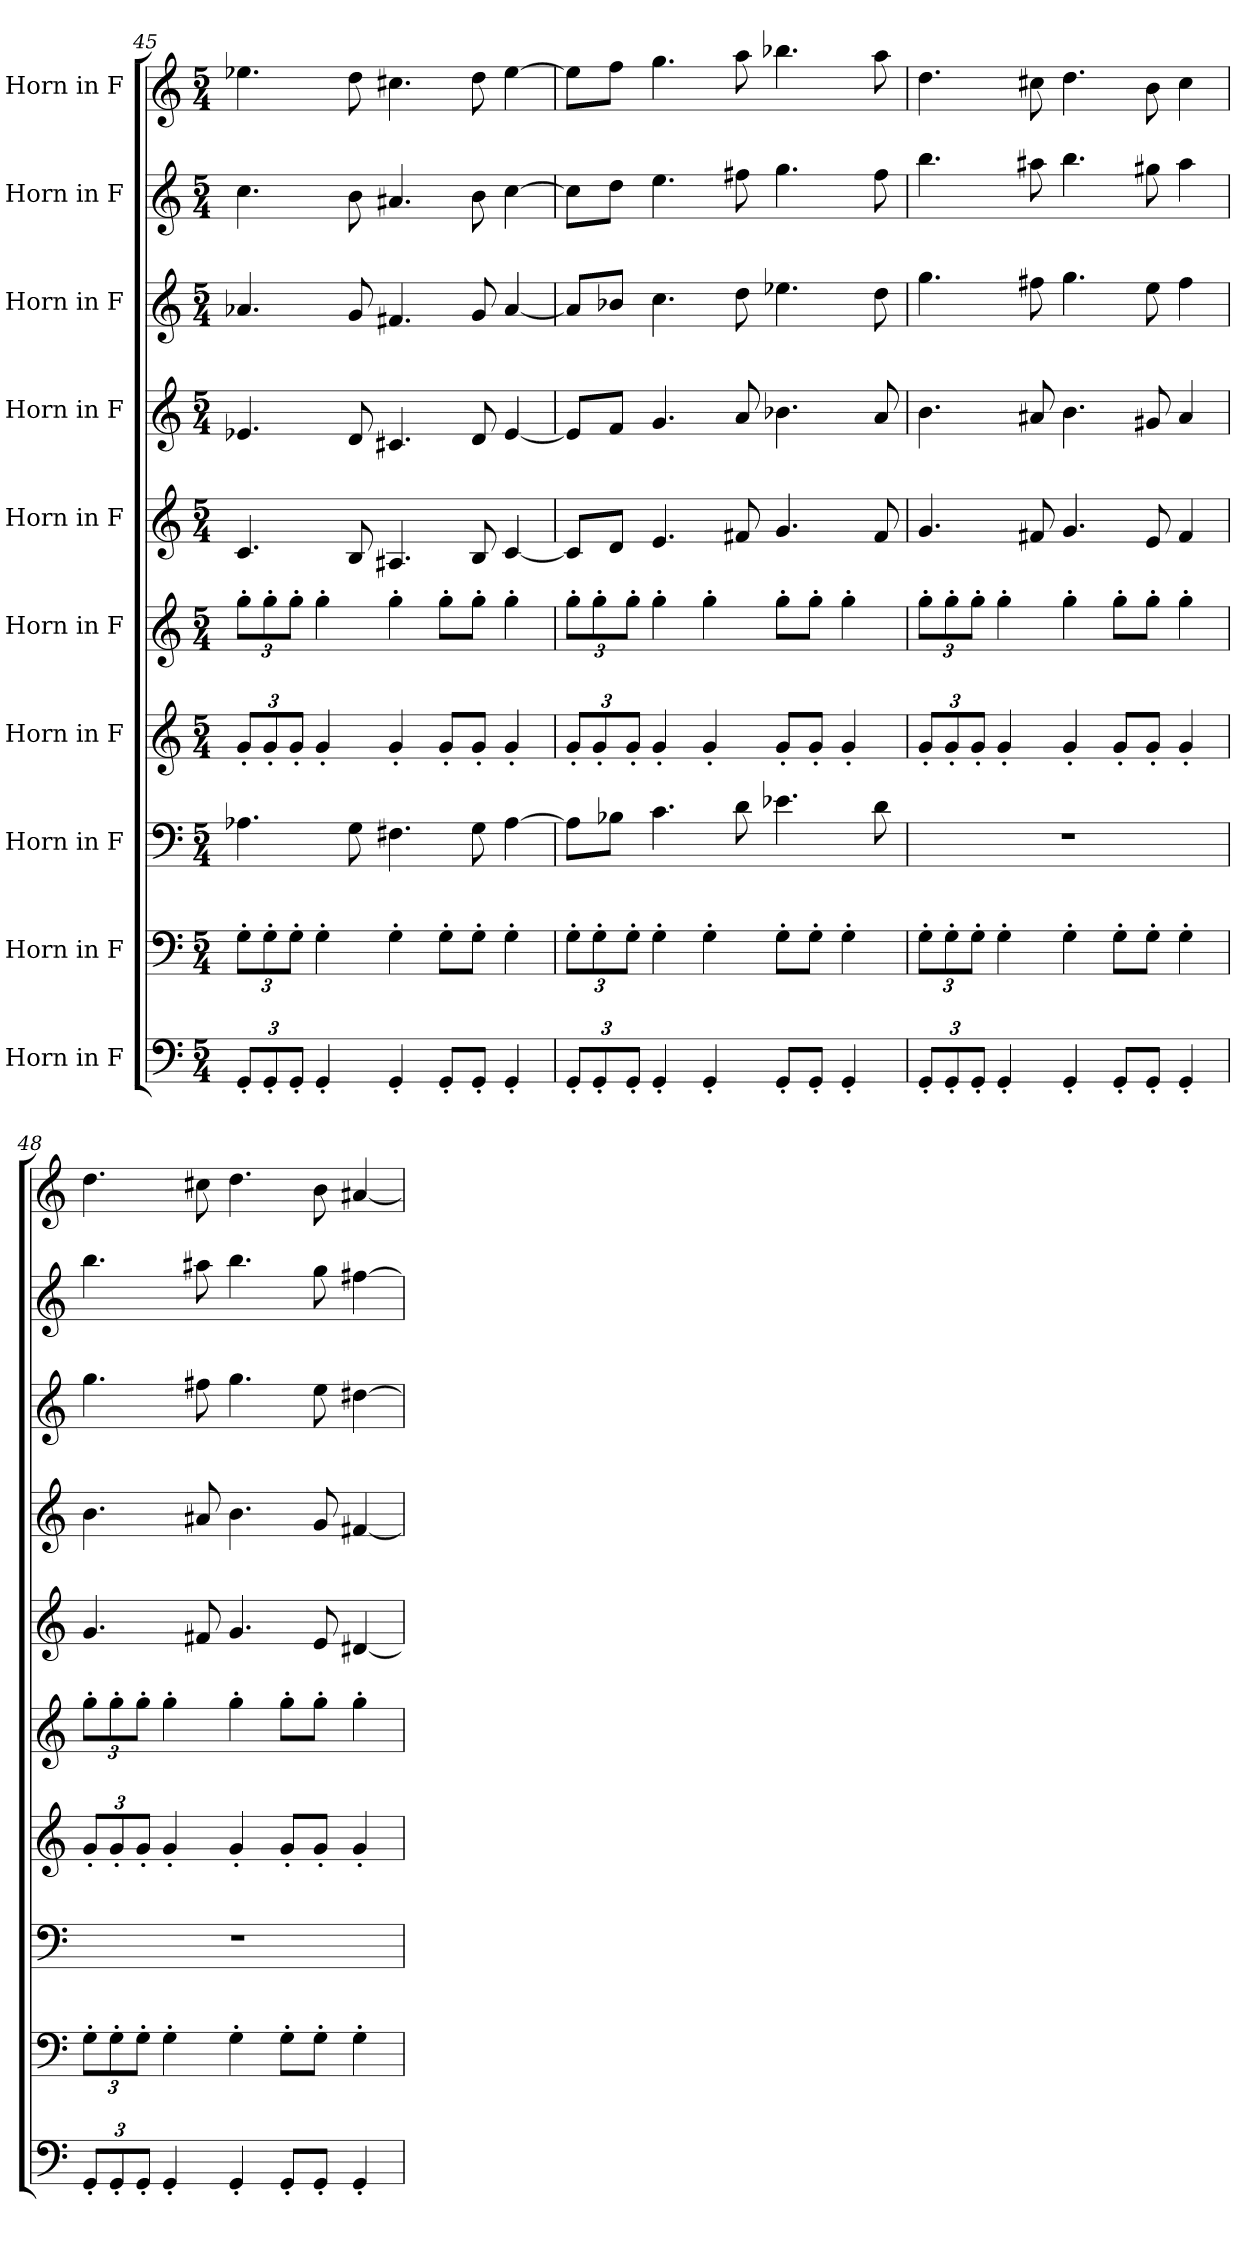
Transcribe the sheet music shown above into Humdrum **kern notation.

**kern	**kern	**kern	**kern	**kern	**kern	**kern	**kern	**kern	**kern
*part10	*part9	*part8	*part7	*part6	*part5	*part4	*part3	*part2	*part1
*staff10	*staff9	*staff8	*staff7	*staff6	*staff5	*staff4	*staff3	*staff2	*staff1
*I"Horn in F	*I"Horn in F	*I"Horn in F	*I"Horn in F	*I"Horn in F	*I"Horn in F	*I"Horn in F	*I"Horn in F	*I"Horn in F	*I"Horn in F
*clefF4	*clefF4	*clefF4	*clefG2	*clefG2	*clefG2	*clefG2	*clefG2	*clefG2	*clefG2
*ITrd4c7	*ITrd4c7	*ITrd4c7	*ITrd4c7	*ITrd4c7	*ITrd4c7	*ITrd4c7	*ITrd4c7	*ITrd4c7	*ITrd4c7
*k[b-]	*k[b-]	*k[b-]	*k[b-]	*k[b-]	*k[b-]	*k[b-]	*k[b-]	*k[b-]	*k[b-]
*M5/4	*M5/4	*M5/4	*M5/4	*M5/4	*M5/4	*M5/4	*M5/4	*M5/4	*M5/4
*Xbrackettup	*Xbrackettup	*	*Xbrackettup	*Xbrackettup	*	*	*	*	*
=45	=45	=45	=45	=45	=45	=45	=45	=45	=45
12CC'/L	12C'\L	4.D-X\	12c'/L	12cc'\L	4.F/	4.A-X/	4.d-X/	4.f\	4.a-X\
12CC'/	12C'\	.	12c'/	12cc'\	.	.	.	.	.
12CC'/J	12C'\J	.	12c'/J	12cc'\J	.	.	.	.	.
4CC'/	4C'\	.	4c'/	4cc'\	.	.	.	.	.
.	.	8C\	.	.	8E/	8G/	8c/	8e\	8g\
4CC'/	4C'\	4.BBn\	4c'/	4cc'\	4.D#X/	4.F#X/	4.Bn/	4.d#X/	4.f#X\
8CC'/L	8C'\L	.	8c'/L	8cc'\L	.	.	.	.	.
8CC'/J	8C'\J	8C\	8c'/J	8cc'\J	8E/	8G/	8c/	8e\	8g\
4CC'/	4C'\	[4D-\	4c'/	4cc'\	[4F/	[4A-/	[4d-/	[4f\	[4a-\
=46	=46	=46	=46	=46	=46	=46	=46	=46	=46
12CC'/L	12C'\L	8D-\L]	12c'/L	12cc'\L	8F/L]	8A-/L]	8d-/L]	8f\L]	8a-\L]
12CC'/	12C'\	.	12c'/	12cc'\	.	.	.	.	.
.	.	8E-X\J	.	.	8G/J	8B-/J	8e-X/J	8g\J	8b-\J
12CC'/J	12C'\J	.	12c'/J	12cc'\J	.	.	.	.	.
4CC'/	4C'\	4.F\	4c'/	4cc'\	4.A/	4.c/	4.f\	4.a\	4.cc\
4CC'/	4C'\	.	4c'/	4cc'\	.	.	.	.	.
.	.	8G\	.	.	8Bn/	8d/	8g\	8bn\	8dd\
8CC'/L	8C'\L	4.A-X\	8c'/L	8cc'\L	4.c/	4.e-X\	4.a-X\	4.cc\	4.ee-X\
8CC'/J	8C'\J	.	8c'/J	8cc'\J	.	.	.	.	.
4CC'/	4C'\	.	4c'/	4cc'\	.	.	.	.	.
.	.	8G\	.	.	8B/	8d/	8g\	8b\	8dd\
=47	=47	=47	=47	=47	=47	=47	=47	=47	=47
12CC'/L	12C'\L	4%5r	12c'/L	12cc'\L	4.c/	4.e\	4.cc\	4.ee\	4.g\
12CC'/	12C'\	.	12c'/	12cc'\	.	.	.	.	.
12CC'/J	12C'\J	.	12c'/J	12cc'\J	.	.	.	.	.
4CC'/	4C'\	.	4c'/	4cc'\	.	.	.	.	.
.	.	.	.	.	8Bn/	8d#X/	8bn\	8dd#X\	8f#X\
4CC'/	4C'\	.	4c'/	4cc'\	4.c/	4.e\	4.cc\	4.ee\	4.g\
8CC'/L	8C'\L	.	8c'/L	8cc'\L	.	.	.	.	.
8CC'/J	8C'\J	.	8c'/J	8cc'\J	8A/	8c#X/	8a\	8cc#X\	8e\
4CC'/	4C'\	.	4c'/	4cc'\	4B/	4d#/	4b\	4dd#\	4f#\
=48	=48	=48	=48	=48	=48	=48	=48	=48	=48
12CC'/L	12C'\L	4%5r	12c'/L	12cc'\L	4.c/	4.e\	4.cc\	4.ee\	4.g\
12CC'/	12C'\	.	12c'/	12cc'\	.	.	.	.	.
12CC'/J	12C'\J	.	12c'/J	12cc'\J	.	.	.	.	.
4CC'/	4C'\	.	4c'/	4cc'\	.	.	.	.	.
.	.	.	.	.	8Bn/	8d#X/	8bn\	8dd#X\	8f#X\
4CC'/	4C'\	.	4c'/	4cc'\	4.c/	4.e\	4.cc\	4.ee\	4.g\
8CC'/L	8C'\L	.	8c'/L	8cc'\L	.	.	.	.	.
8CC'/J	8C'\J	.	8c'/J	8cc'\J	8A/	8c/	8a\	8cc\	8e\
4CC'/	4C'\	.	4c'/	4cc'\	[4G#X/	[4Bn/	[4g#X\	[4bn\	[4d#X/
=	=	=	=	=	=	=	=	=	=
*-	*-	*-	*-	*-	*-	*-	*-	*-	*-
